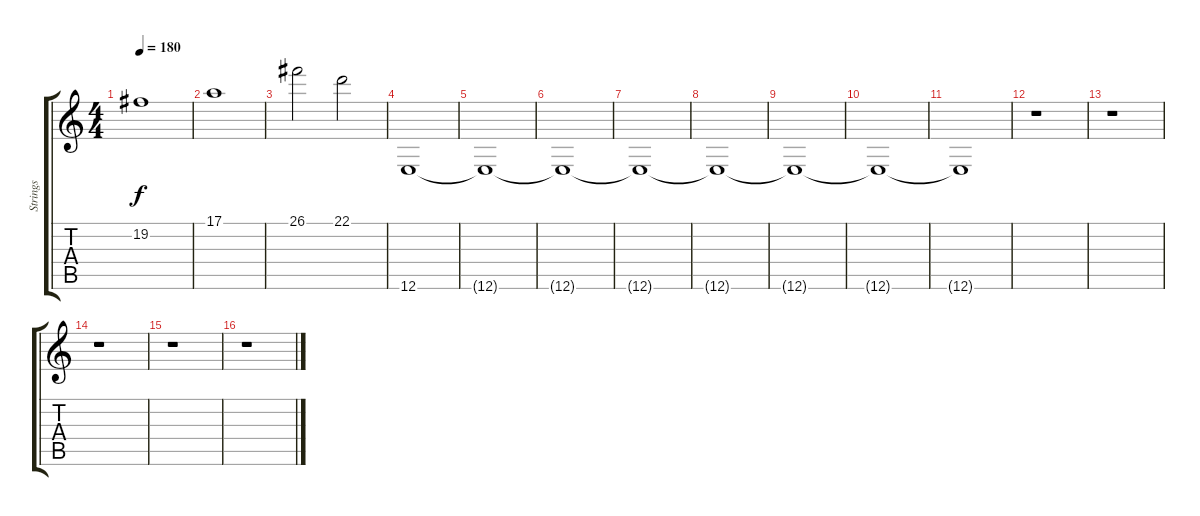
\track ("Strings" "Strings") {instrument stringensemble1}
\staff {score tabs}
\tuning (E4 B3 G3 D3 A2 E2) {hide}
\ts (4 4)
\tempo 180
\clef g2
\ks c
19.2.1{dy f} |
17.1.1 |
26.1.2 22.1.2 |
12.6.1 |
12.6{t}.1 |
12.6{t}.1 |
12.6{t}.1 |
12.6{t}.1 |
12.6{t}.1 |
12.6{t}.1 |
12.6{t}.1 |
r.1 |
r.1 |
r.1 |
r.1 |
r.1
